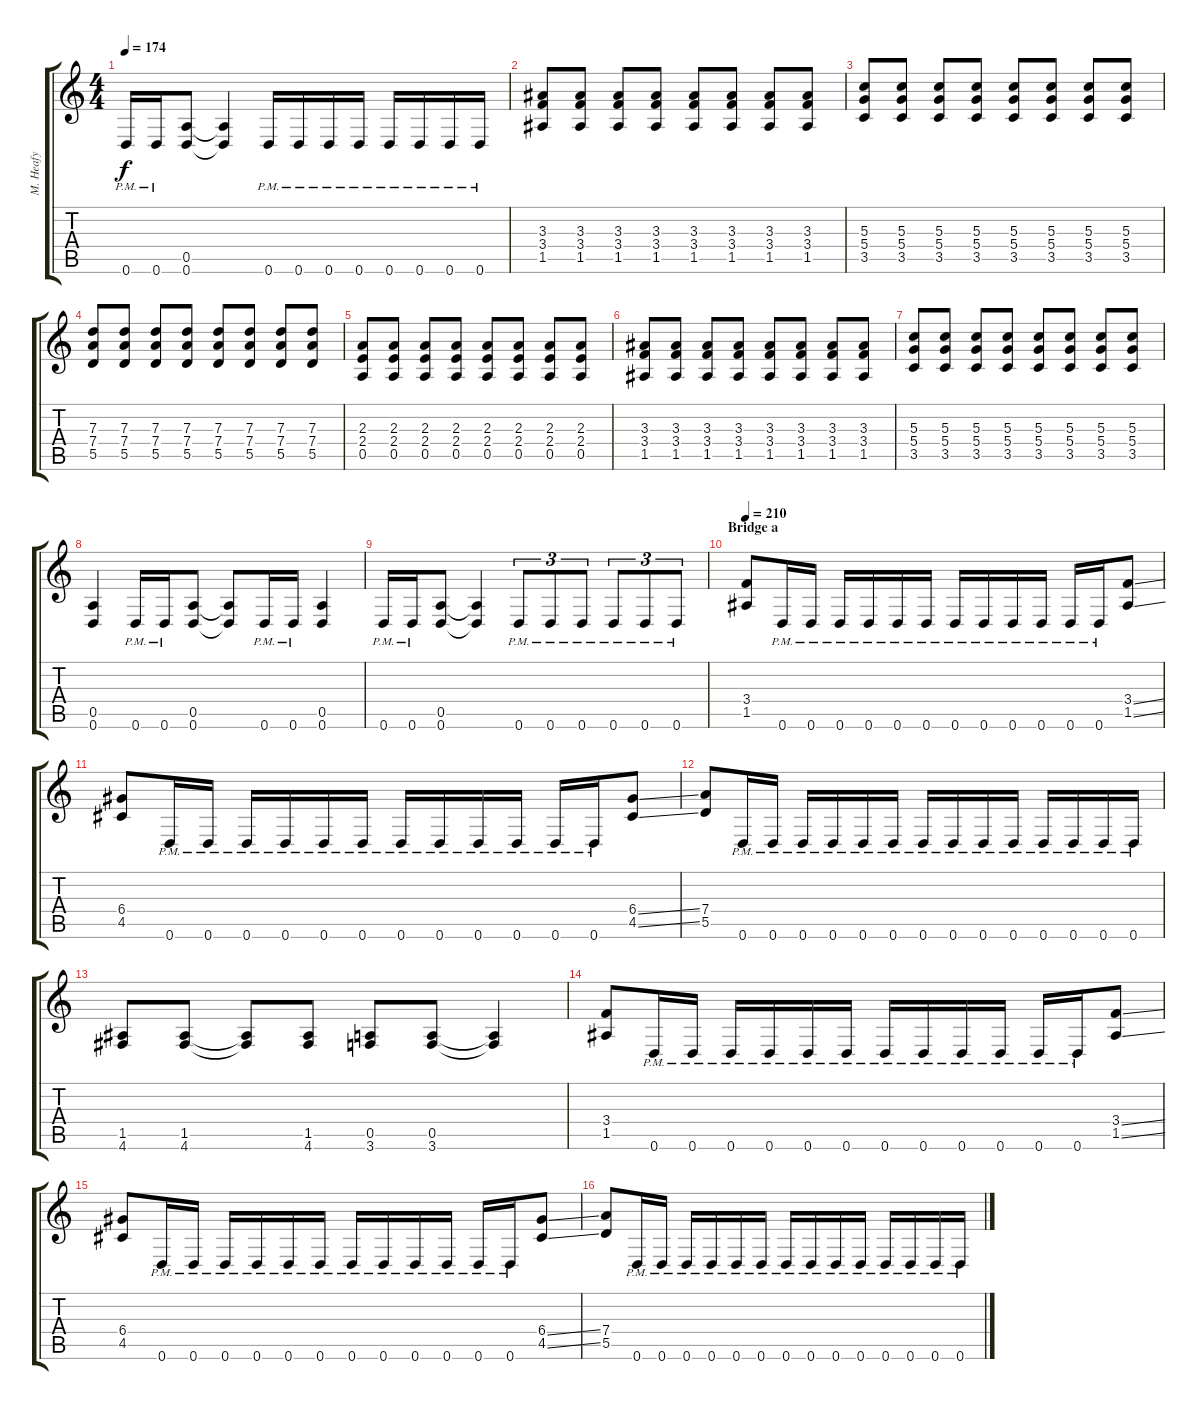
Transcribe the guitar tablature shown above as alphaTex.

\track ("M. Heafy" "M. Heafy") {instrument distortionguitar}
\staff {score tabs}
\tuning (E4 B3 G3 D3 A2 D2) {hide}
\ts (4 4)
\tempo 174
\clef g2
\ks c
0.6{pm}.16{dy f} 0.6{pm}.16 (0.5 0.6).8 (0.5{t} 0.6{t}).4 0.6{pm}.16 0.6{pm}.16 0.6{pm}.16 0.6{pm}.16 0.6{pm}.16 0.6{pm}.16 0.6{pm}.16 0.6{pm}.16 |
(3.3 3.4 1.5).8 (3.3 3.4 1.5).8 (3.3 3.4 1.5).8 (3.3 3.4 1.5).8 (3.3 3.4 1.5).8 (3.3 3.4 1.5).8 (3.3 3.4 1.5).8 (3.3 3.4 1.5).8 |
(5.3 5.4 3.5).8 (5.3 5.4 3.5).8 (5.3 5.4 3.5).8 (5.3 5.4 3.5).8 (5.3 5.4 3.5).8 (5.3 5.4 3.5).8 (5.3 5.4 3.5).8 (5.3 5.4 3.5).8 |
(7.3 7.4 5.5).8 (7.3 7.4 5.5).8 (7.3 7.4 5.5).8 (7.3 7.4 5.5).8 (7.3 7.4 5.5).8 (7.3 7.4 5.5).8 (7.3 7.4 5.5).8 (7.3 7.4 5.5).8 |
(2.3 2.4 0.5).8 (2.3 2.4 0.5).8 (2.3 2.4 0.5).8 (2.3 2.4 0.5).8 (2.3 2.4 0.5).8 (2.3 2.4 0.5).8 (2.3 2.4 0.5).8 (2.3 2.4 0.5).8 |
(3.3 3.4 1.5).8 (3.3 3.4 1.5).8 (3.3 3.4 1.5).8 (3.3 3.4 1.5).8 (3.3 3.4 1.5).8 (3.3 3.4 1.5).8 (3.3 3.4 1.5).8 (3.3 3.4 1.5).8 |
(5.3 5.4 3.5).8 (5.3 5.4 3.5).8 (5.3 5.4 3.5).8 (5.3 5.4 3.5).8 (5.3 5.4 3.5).8 (5.3 5.4 3.5).8 (5.3 5.4 3.5).8 (5.3 5.4 3.5).8 |
(0.5 0.6).4 0.6{pm}.16 0.6{pm}.16 (0.5 0.6).8 (0.5{t} 0.6{t}).8 0.6{pm}.16 0.6{pm}.16 (0.5 0.6).4 |
0.6{pm}.16 0.6{pm}.16 (0.5 0.6).8 (0.5{t} 0.6{t}).4 0.6{pm}.8{tu (3 2)} 0.6{pm}.8{tu (3 2)} 0.6{pm}.8{tu (3 2)} 0.6{pm}.8{tu (3 2)} 0.6{pm}.8{tu (3 2)} 0.6{pm}.8{tu (3 2)} |
\section ("" "Bridge a")
\tempo 210
(3.4 1.5).8 0.6{pm}.16 0.6{pm}.16 0.6{pm}.16 0.6{pm}.16 0.6{pm}.16 0.6{pm}.16 0.6{pm}.16 0.6{pm}.16 0.6{pm}.16 0.6{pm}.16 0.6{pm}.16 0.6{pm}.16 (3.4{ss} 1.5{ss}).8 |
(6.4 4.5).8 0.6{pm}.16 0.6{pm}.16 0.6{pm}.16 0.6{pm}.16 0.6{pm}.16 0.6{pm}.16 0.6{pm}.16 0.6{pm}.16 0.6{pm}.16 0.6{pm}.16 0.6{pm}.16 0.6{pm}.16 (6.4{ss} 4.5{ss}).8 |
(7.4 5.5).8 0.6{pm}.16 0.6{pm}.16 0.6{pm}.16 0.6{pm}.16 0.6{pm}.16 0.6{pm}.16 0.6{pm}.16 0.6{pm}.16 0.6{pm}.16 0.6{pm}.16 0.6{pm}.16 0.6{pm}.16 0.6{pm}.16 0.6{pm}.16 |
(1.5 4.6).8 (1.5 4.6).8 (1.5{t} 4.6{t}).8 (1.5 4.6).8 (0.5 3.6).8 (0.5 3.6).8 (0.5{t} 3.6{t}).4 |
(3.4 1.5).8 0.6{pm}.16 0.6{pm}.16 0.6{pm}.16 0.6{pm}.16 0.6{pm}.16 0.6{pm}.16 0.6{pm}.16 0.6{pm}.16 0.6{pm}.16 0.6{pm}.16 0.6{pm}.16 0.6{pm}.16 (3.4{ss} 1.5{ss}).8 |
(6.4 4.5).8 0.6{pm}.16 0.6{pm}.16 0.6{pm}.16 0.6{pm}.16 0.6{pm}.16 0.6{pm}.16 0.6{pm}.16 0.6{pm}.16 0.6{pm}.16 0.6{pm}.16 0.6{pm}.16 0.6{pm}.16 (6.4{ss} 4.5{ss}).8 |
(7.4 5.5).8 0.6{pm}.16 0.6{pm}.16 0.6{pm}.16 0.6{pm}.16 0.6{pm}.16 0.6{pm}.16 0.6{pm}.16 0.6{pm}.16 0.6{pm}.16 0.6{pm}.16 0.6{pm}.16 0.6{pm}.16 0.6{pm}.16 0.6{pm}.16
